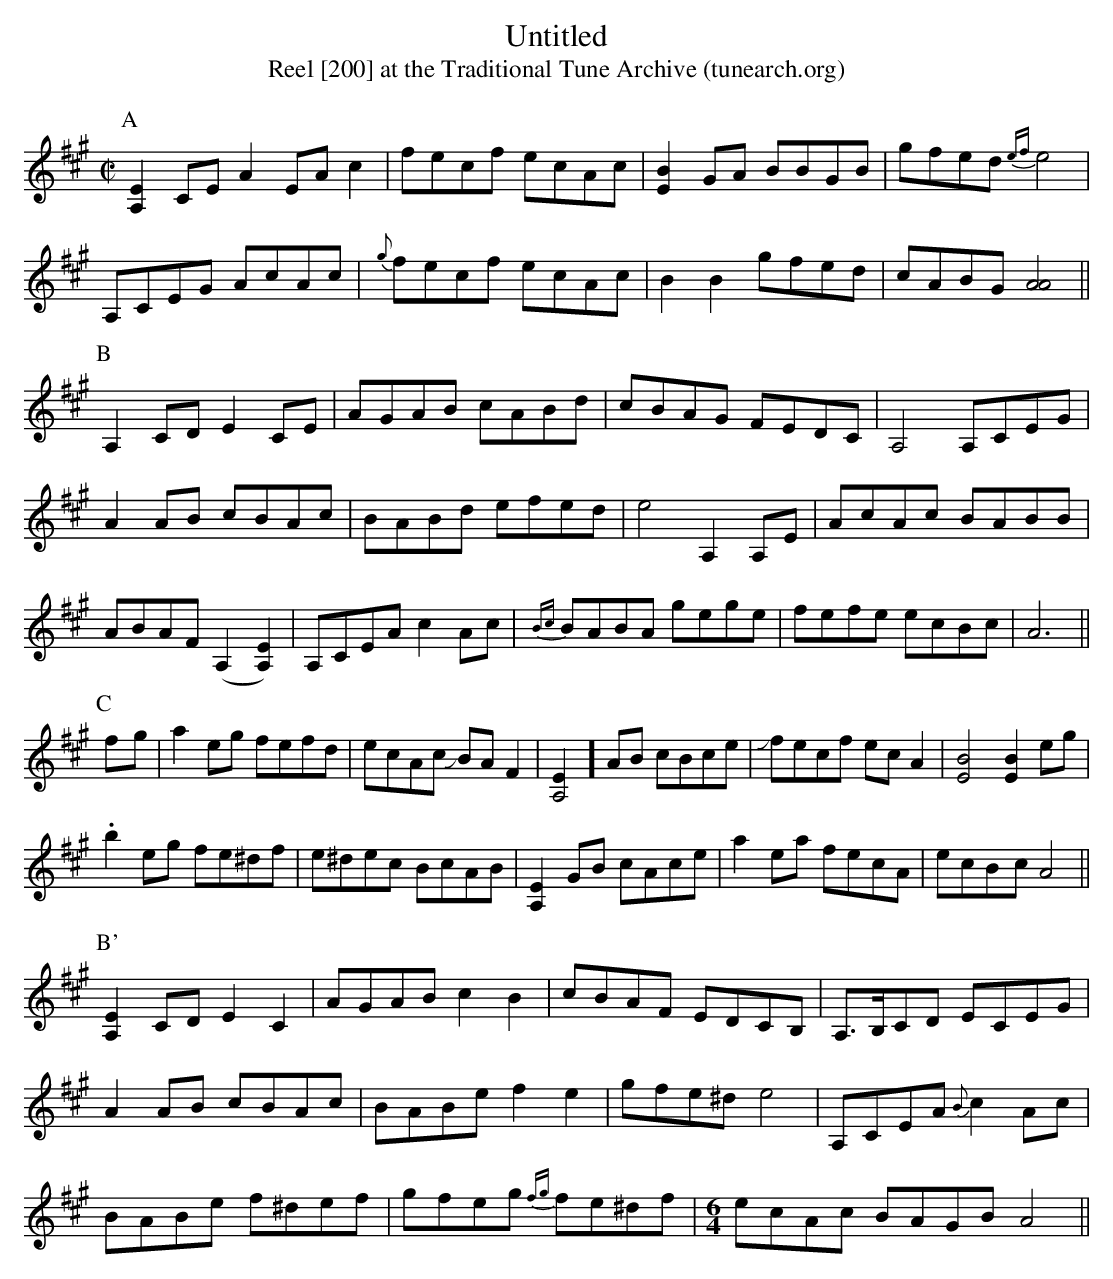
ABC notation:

X:1
T:Untitled
T:Reel [200] at the Traditional Tune Archive (tunearch.org)
M:C|
L:1/8
K:A
P:A
[A,2E2]CE A2 EA c2|fecf ecAc |[E2B2] GA BBGB|gfed {ef}e4|
A,CEG AcAc|{g}fecf ecAc|B2B2 gfed| cABG [A4A4]||
P:B
A,2 CD E2CE|AGAB cABd|cBAG FEDC|A,4 A,CEG|
A2 AB cBAc|BABd efed   |e4 A,2 A,E|AcAc BABB|
ABAF (A,2 [A,2E2])|A,CEA c2 Ac|{Bc}BABA gege|fefe ecBc| A6||
P:C
f-g|a2eg fefd|ecAc JBAF2|[A,2E]2]AB cBce|Jfecf ecA2|[E4B4][E2B2]eg|
.b2 eg fe^df|e^dec BcAB|[A,2E2] GB cAce|a2 ea fecA |ecB-c A4||
P:B'
[A,2E2]CD E2C2|AGAB c2B2|cBAF EDCB,|A,>B,CD ECEG |
A2AB cBAc|BABe f2e2   |gfe^d e4|A,CEA {B}c2Ac|
BABe f^def |gfeg {fg}fe^df|[M:6/4]ecAc BAGB A4||
